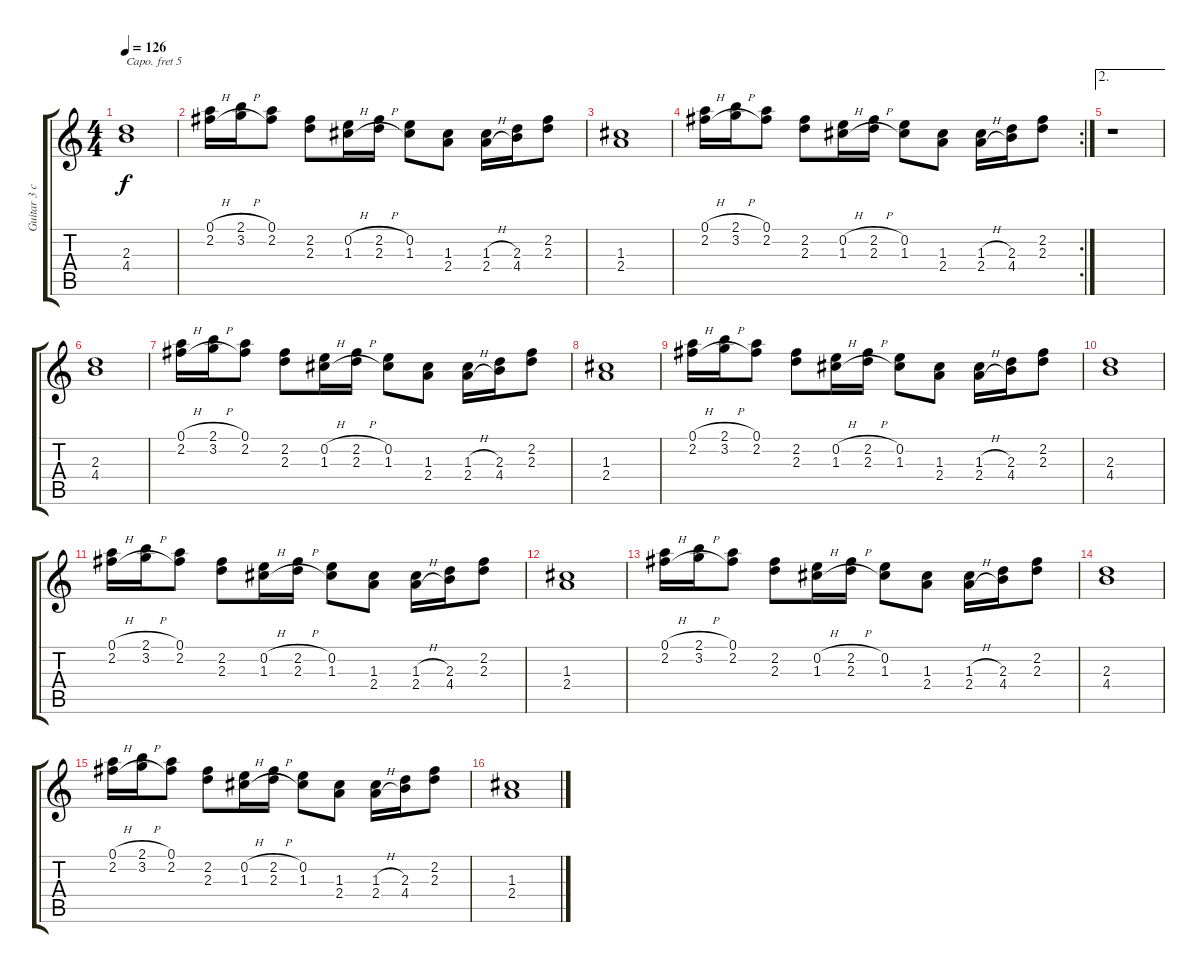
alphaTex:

\track ("Guitar 3 capo 5" "Guitar 3 c") {instrument acousticguitarsteel}
\staff {score tabs}
\capo 5
\tuning (E4 B3 G3 D3 A2 E2) {hide}
\ts (4 4)
\tempo 126
\clef g2
\ks c
(2.3 4.4).1{dy f} |
(0.1{h} 2.2{h}).16 (2.1{h} 3.2{h}).16 (0.1 2.2).8 (2.2 2.3).8 (0.2{h} 1.3{h}).16 (2.2{h} 2.3{h}).16 (0.2 1.3).8 (1.3 2.4).8 (1.3{h} 2.4{h}).16 (2.3 4.4).16 (2.2 2.3).8 |
(1.3 2.4).1 |
\rc 2
(0.1{h} 2.2{h}).16 (2.1{h} 3.2{h}).16 (0.1 2.2).8 (2.2 2.3).8 (0.2{h} 1.3{h}).16 (2.2{h} 2.3{h}).16 (0.2 1.3).8 (1.3 2.4).8 (1.3{h} 2.4{h}).16 (2.3 4.4).16 (2.2 2.3).8 |
\ae 2
r.1 |
(2.3 4.4).1 |
(0.1{h} 2.2{h}).16 (2.1{h} 3.2{h}).16 (0.1 2.2).8 (2.2 2.3).8 (0.2{h} 1.3{h}).16 (2.2{h} 2.3{h}).16 (0.2 1.3).8 (1.3 2.4).8 (1.3{h} 2.4{h}).16 (2.3 4.4).16 (2.2 2.3).8 |
(1.3 2.4).1 |
(0.1{h} 2.2{h}).16 (2.1{h} 3.2{h}).16 (0.1 2.2).8 (2.2 2.3).8 (0.2{h} 1.3{h}).16 (2.2{h} 2.3{h}).16 (0.2 1.3).8 (1.3 2.4).8 (1.3{h} 2.4{h}).16 (2.3 4.4).16 (2.2 2.3).8 |
(2.3 4.4).1 |
(0.1{h} 2.2{h}).16 (2.1{h} 3.2{h}).16 (0.1 2.2).8 (2.2 2.3).8 (0.2{h} 1.3{h}).16 (2.2{h} 2.3{h}).16 (0.2 1.3).8 (1.3 2.4).8 (1.3{h} 2.4{h}).16 (2.3 4.4).16 (2.2 2.3).8 |
(1.3 2.4).1 |
(0.1{h} 2.2{h}).16 (2.1{h} 3.2{h}).16 (0.1 2.2).8 (2.2 2.3).8 (0.2{h} 1.3{h}).16 (2.2{h} 2.3{h}).16 (0.2 1.3).8 (1.3 2.4).8 (1.3{h} 2.4{h}).16 (2.3 4.4).16 (2.2 2.3).8 |
(2.3 4.4).1 |
(0.1{h} 2.2{h}).16 (2.1{h} 3.2{h}).16 (0.1 2.2).8 (2.2 2.3).8 (0.2{h} 1.3{h}).16 (2.2{h} 2.3{h}).16 (0.2 1.3).8 (1.3 2.4).8 (1.3{h} 2.4{h}).16 (2.3 4.4).16 (2.2 2.3).8 |
(1.3 2.4).1
